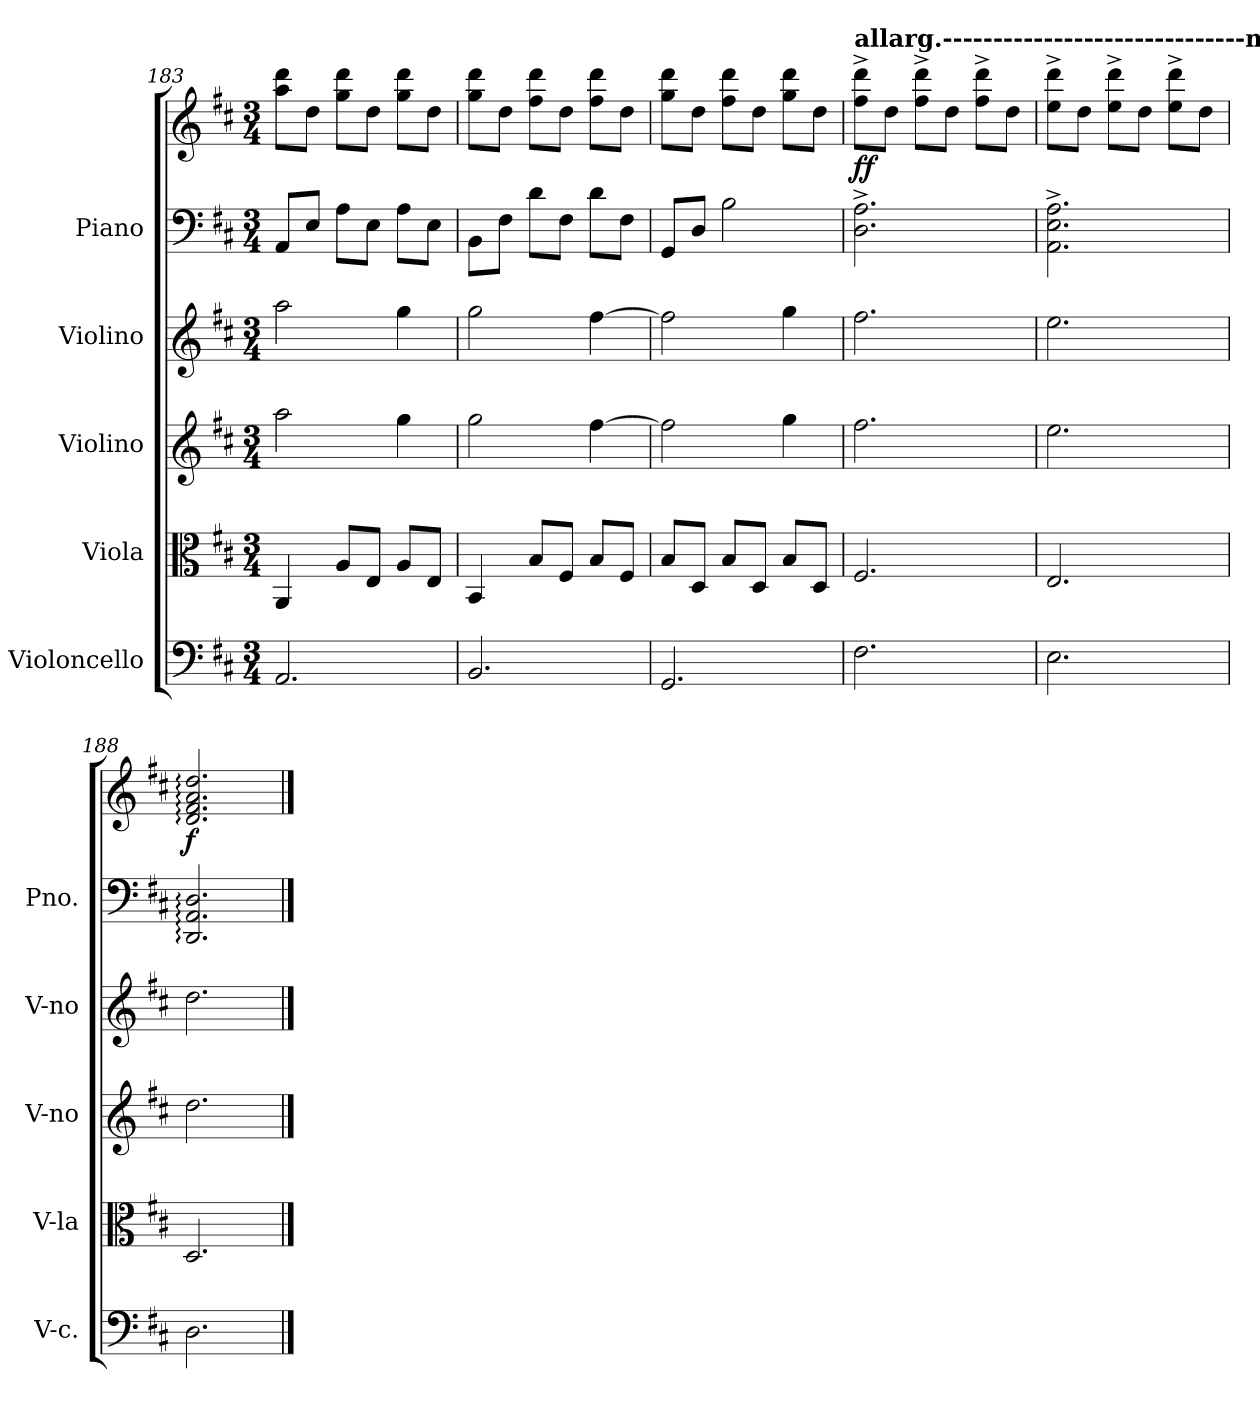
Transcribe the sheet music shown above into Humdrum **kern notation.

**kern	**kern	**kern	**kern	**kern	**kern	**dynam
*part5	*part4	*part3	*part2	*part1	*part1	*part1
*staff6	*staff5	*staff4	*staff3	*staff2	*staff1	*staff1/2
*I"Violoncello	*I"Viola	*I"Violino	*I"Violino	*I"Piano	*	*
*I'V-c.	*I'V-la	*I'V-no	*I'V-no	*I'Pno.	*	*
*clefF4	*clefC3	*clefG2	*clefG2	*clefF4	*clefG2	*
*k[f#c#]	*k[f#c#]	*k[f#c#]	*k[f#c#]	*k[f#c#]	*k[f#c#]	*
*M3/4	*M3/4	*M3/4	*M3/4	*M3/4	*M3/4	*
=183	=183	=183	=183	=183	=183	=183
2.AA/	4AA/	2aa\	2aa\	8AA/L	8aa\ 8ddd\L	.
.	.	.	.	8E/J	8dd\J	.
.	8A/L	.	.	8A\L	8gg\ 8ddd\L	.
.	8E/J	.	.	8E\J	8dd\J	.
.	8A/L	4gg\	4gg\	8A\L	8gg\ 8ddd\L	.
.	8E/J	.	.	8E\J	8dd\J	.
=184	=184	=184	=184	=184	=184	=184
2.BB/	4BB/	2gg\	2gg\	8BB\L	8gg\ 8ddd\L	.
.	.	.	.	8F#\J	8dd\J	.
.	8B/L	.	.	8d\L	8ff#\ 8ddd\L	.
.	8F#/J	.	.	8F#\J	8dd\J	.
.	8B/L	[4ff#\	[4ff#\	8d\L	8ff#\ 8ddd\L	.
.	8F#/J	.	.	8F#\J	8dd\J	.
=185	=185	=185	=185	=185	=185	=185
2.GG/	8B/L	2ff#\]	2ff#\]	8GG/L	8gg\ 8ddd\L	.
.	8D/J	.	.	8D/J	8dd\J	.
.	8B/L	.	.	2B\	8ff#\ 8ddd\L	.
.	8D/J	.	.	.	8dd\J	.
.	8B/L	4gg\	4gg\	.	8gg\ 8ddd\L	.
.	8D/J	.	.	.	8dd\J	.
=186	=186	=186	=186	=186	=186	=186
!	!	!	!	!	!LO:TX:a:B:t=allarg.------------------------------molto	!
!	!	!	!	!	!	!LO:DY:b
2.F#\	2.F#/	2.ff#\	2.ff#\	2.D\^ 2.A\^	8ff#\^ 8ddd\^L	ff
.	.	.	.	.	8dd\J	.
.	.	.	.	.	8ff#\^ 8ddd\^L	.
.	.	.	.	.	8dd\J	.
.	.	.	.	.	8ff#\^ 8ddd\^L	.
.	.	.	.	.	8dd\J	.
=187	=187	=187	=187	=187	=187	=187
2.E\	2.E/	2.ee\	2.ee\	2.AA\^ 2.E\^ 2.A\^	8ee\^ 8ddd\^L	.
.	.	.	.	.	8dd\J	.
.	.	.	.	.	8ee\^ 8ddd\^L	.
.	.	.	.	.	8dd\J	.
.	.	.	.	.	8ee\^ 8ddd\^L	.
.	.	.	.	.	8dd\J	.
!!LO:LB:g=z
=188	=188	=188	=188	=188	=188	=188
!	!	!	!	!	!	!LO:DY:b
2.D\	2.D/	2.dd\	2.dd\	2.DD/: 2.AA/: 2.D/:	2.d/: 2.f#/: 2.a/: 2.dd/:	f
==	==	==	==	==	==	==
*-	*-	*-	*-	*-	*-	*-
